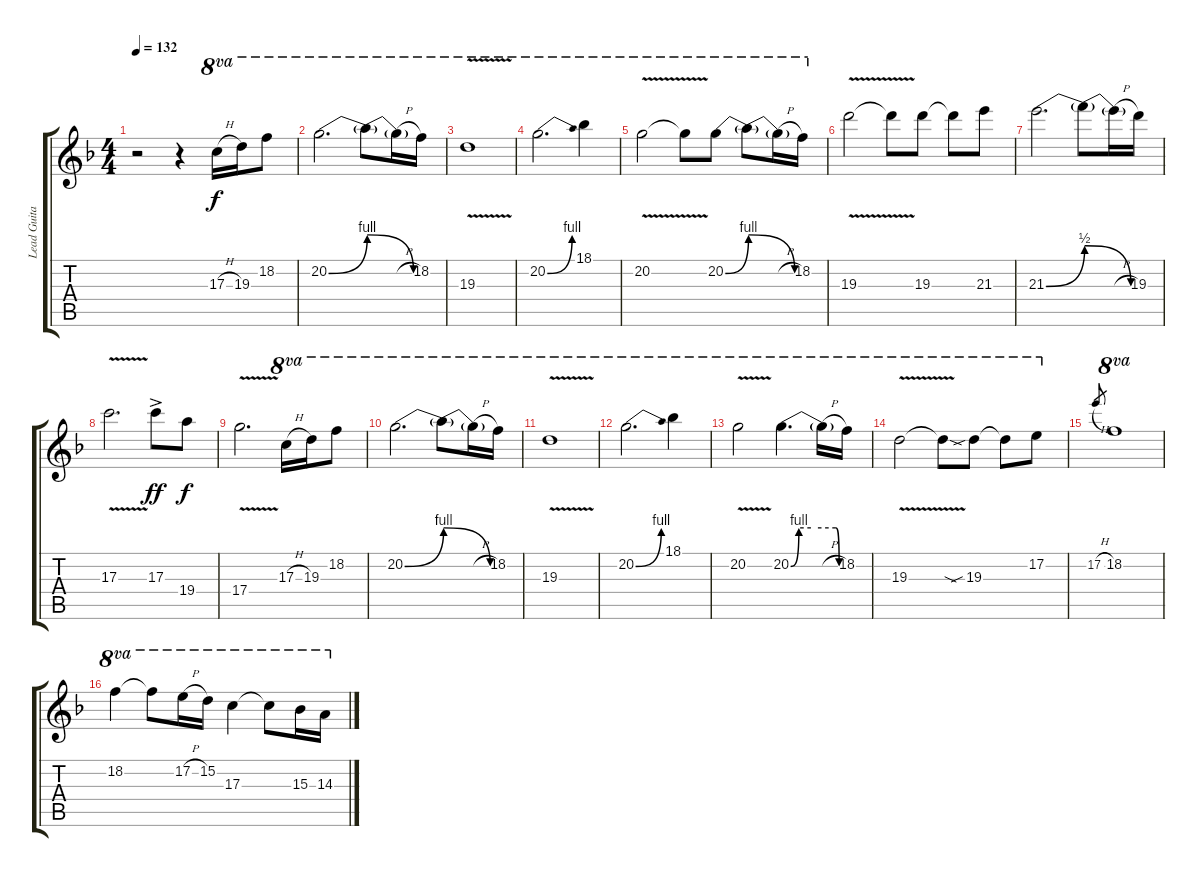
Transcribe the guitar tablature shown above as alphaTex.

\track ("Lead Guitar" "Lead Guita") {instrument distortionguitar}
\staff {score tabs}
\tuning (E4 B3 G3 D3 A2 E2) {hide}
\ts (4 4)
\tempo 132
\clef g2
\ks f
r.2{dy f volume 6 balance 6} r.4 17.3{h}.16{ot 8va} 19.3.16{ot 8va} 18.2.8{ot 8va} |
20.2{be (bend 0 0 60 4)}.2{d ot 8va} 20.2{be (release 0 4 60 0) t}.8{ot 8va} 20.2{h t}.16{ot 8va} 18.2.16{ot 8va} |
19.3{v}.1{ot 8va} |
20.2{be (bend 0 0 60 4)}.2{d ot 8va} 18.1.4{ot 8va} |
20.2{v}.2{ot 8va} 20.2{t}.8{ot 8va} 20.2{be (bend 0 0 60 4)}.8{ot 8va} 20.2{be (release 0 4 60 0) t}.8{ot 8va} 20.2{h t}.16{ot 8va} 18.2.16{ot 8va} |
19.3{v}.2 19.3{t}.8 19.3.8 19.3{t}.8 21.3.8 |
21.3{be (bend 0 0 60 2)}.2{d} 21.3{be (release 0 2 60 0) t}.8 21.3{h t}.16 19.3.16 |
17.3{v}.2{d} 17.3{ac}.8{dy ff} 19.4.8{dy f} |
17.4{v}.2{d} 17.3{h}.16{ot 8va} 19.3.16{ot 8va} 18.2.8{ot 8va} |
20.2{be (bend 0 0 60 4)}.2{d ot 8va volume 5} 20.2{be (release 0 4 60 0) t}.8{ot 8va} 20.2{h t}.16{ot 8va} 18.2.16{ot 8va} |
19.3{v}.1{ot 8va} |
20.2{be (bend 0 0 60 4)}.2{d ot 8va volume 5} 18.1.4{ot 8va} |
20.2{v}.2{ot 8va} 20.2{be (custom 0 0 10 4 25 4 56 4 60 0)}.4{d ot 8va} 20.2{h t}.16{ot 8va} 18.2.16{ot 8va} |
19.3{v}.2{ot 8va volume 0} 19.3{sod t}.8{ot 8va} 19.3{sib}.8{ot 8va} 19.3{t}.8{ot 8va} 17.2.8{ot 8va} |
17.2{h}.8{gr} 18.2.1{ot 8va} |
18.2.4{ot 8va} 18.2{t}.8{ot 8va} 17.2{h}.16{ot 8va} 15.2.16{ot 8va} 17.3.4{ot 8va} 17.3{t}.8{ot 8va} 15.3.16{ot 8va} 14.3.16{ot 8va}
